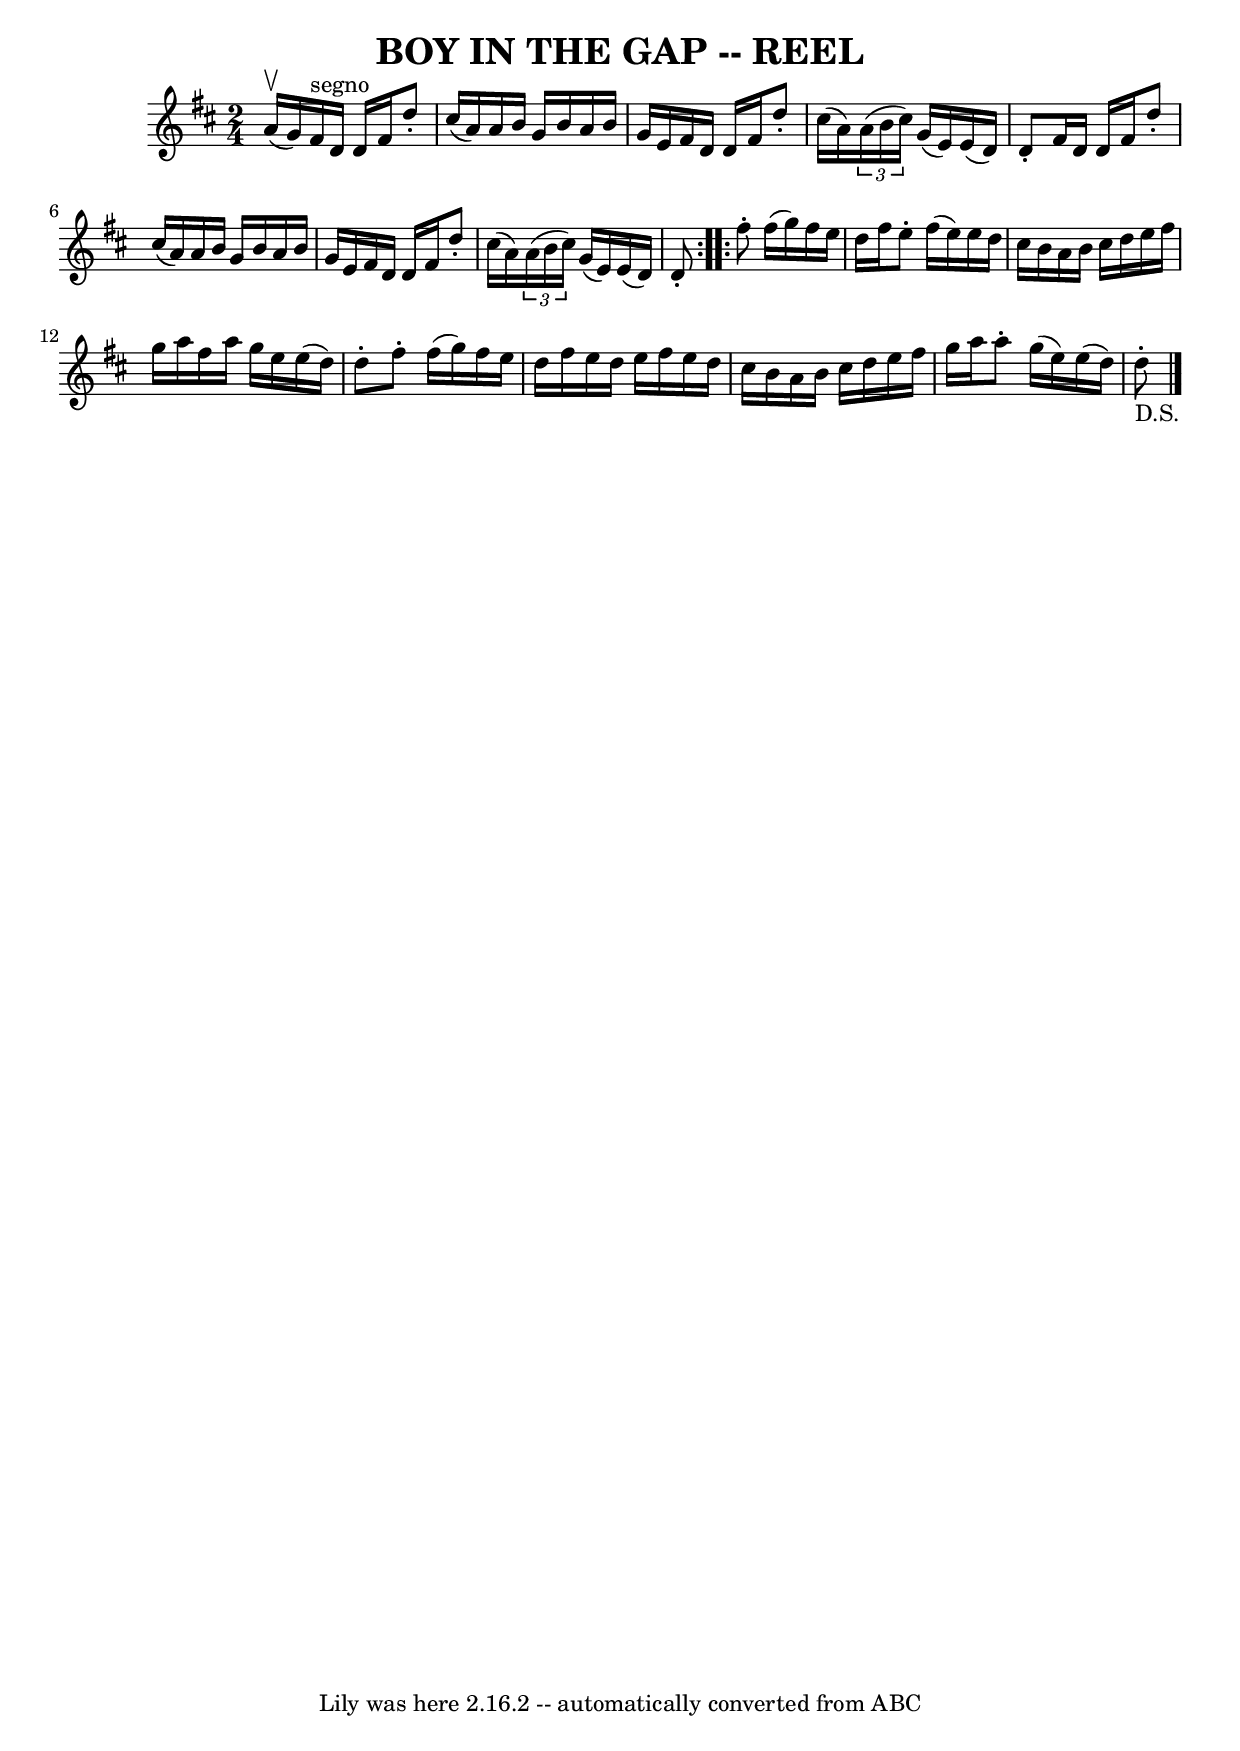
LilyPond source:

\version "2.16.2"
\include "Mammoth.ily"
\header {
  %% book = "Ryan's Mammoth Collection of Fiddle Tunes"
  crossRefNumber = "1"
  footnotes = ""
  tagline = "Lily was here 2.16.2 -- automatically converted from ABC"
  title = "BOY IN THE GAP -- REEL"

}
voicedefault =  {



  \repeat volta 2 {

    \time 2/4 
    \key d \major a'16 (^\upbow g'16)       |
    fis'16 
    ^"segno" d'16 d'16 fis'16 d''8 -. cis''16 (a'16)   |
    
    a'16 b'16 g'16 b'16 a'16 b'16 g'16 e'16    |
    
    fis'16 d'16 d'16 fis'16 d''8 -. cis''16 (a'16)   |
    
    \times 2/3 { a'16 (b'16 cis''16) 
	       } g'16 (e'16) e'16 (
    d'16) d'8 -.   |
    |
    fis'16 d'16 d'16 fis'16    
    d''8 -. cis''16 (a'16)   |
    a'16 b'16 g'16 b'16    
    a'16 b'16 g'16 e'16    |
    fis'16 d'16 d'16 fis'16    
    d''8 -. cis''16 (a'16)   |
    \times 2/3 { a'16 (b'16    
		 cis''16) 
	       } g'16 (e'16) e'16 (d'16) d'8 -.   
  }     

  \repeat volta 2 {
    fis''8 -. fis''16 (g''16) fis''16 e''16    
    d''16 fis''16    |
    e''8 -. fis''16 (e''16) e''16 d''16 
    cis''16 b'16    |
    a'16 b'16 cis''16 d''16 e''16    
    fis''16 g''16 a''16    |
    fis''16 a''16 g''16 e''16    
    e''16 (d''16) d''8 -.   |
    |
    fis''8 -. fis''16 (
    g''16) fis''16 e''16 d''16 fis''16    |
    e''16 d''16   
    e''16 fis''16 e''16 d''16 cis''16 b'16    |
    a'16    
    b'16 cis''16 d''16 e''16 fis''16 g''16 a''16    |
    
    a''8 -. g''16 (e''16) e''16 (d''16) d''8_"D.S."-.     
    \bar "|."   
  }

}

\score{
  <<

    \context Staff="default"
    {
      \voicedefault 
      
    }

  >>
  \layout {
    
  }
  \midi {
  }

}
